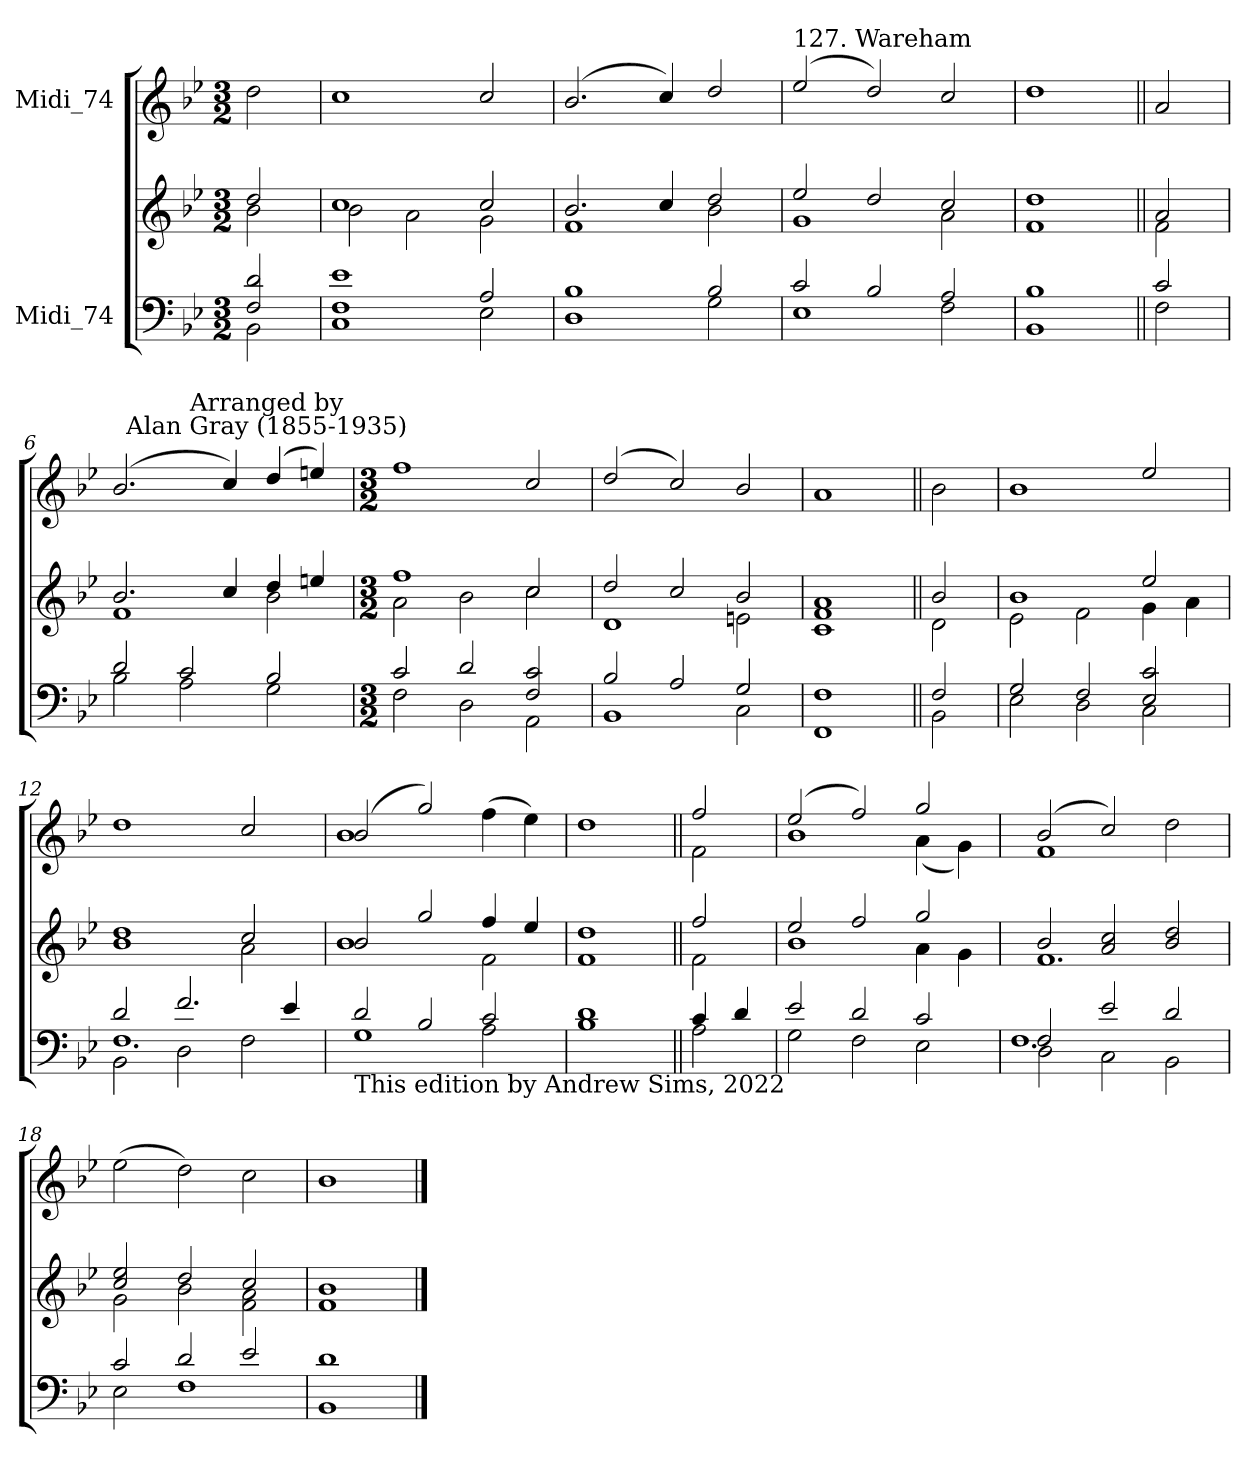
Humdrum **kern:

**kern	**kern	**kern
*part2	*part2	*part1
*staff3	*staff2	*staff1
*I"Midi_74	*	*I"Midi_74
*clefF4	*clefG2	*clefG2
*k[b-e-]	*k[b-e-]	*k[b-e-]
*B-:	*B-:	*B-:
*M3/2	*M3/2	*M3/2
=	=	=
*^	*^	*^
*	*^	*	*^	*	*
2F/ 2d/	2ryy	2BB-\	2dd/	2ryy	2b-\	2dd	2ryy
=1	=1	=1	=1	=1	=1	=1	=1
1F/ 1e-/	1.ryy	1C\	1cc/	1.ryy	2b-\	1cc	1.ryy
.	.	.	.	.	2a\	.	.
2A/	.	2E-\	2cc/	.	2g\	2cc	.
=2	=2	=2	=2	=2	=2	=2	=2
1B-/	1ryy	1D\	2.b-/	1.ryy	1f\	(>2.b-	1.ryy
.	.	.	4cc/	.	.	4cc)	.
2B-/	2ryy	2G\	2dd/	.	2b-\	2dd	.
=3	=3	=3	=3	=3	=3	=3	=3
!	!	!	!	!	!	!LO:TX:a:t=127. Wareham	!
2c/	1.ryy	1E-\	2ee-/	1.ryy	1g\	(>2ee-	1.ryy
2B-/	.	.	2dd/	.	.	2dd)	.
2A/	.	2F\	2cc/	.	2a\	2cc	.
=4	=4	=4	=4	=4	=4	=4	=4
1B-/	1ryy	1BB-\	1dd/	1ryy	1f\	1dd	1ryy
=5||	=5||	=5||	=5||	=5||	=5||	=5||	=5||
2c/	2ryy	2F\	2a/	2ryy	2f\	2a	2ryy
=6	=6	=6	=6	=6	=6	=6	=6
2d/	1.ryy	2B-\	2.b-/	1.ryy	1f\	(>2.b-	1.ryy
2c/	.	2A\	.	.	.	.	.
.	.	.	4cc/	.	.	4cc)	.
!	!	!	!	!	!	!LO:TX:a:cj:t=Arranged by\nAlan Gray (1855-1935)	!
2B-/	.	2G\	4dd/	.	2b-\	(>4dd	.
.	.	.	4een/	.	.	4een)	.
!!LO:LB:g=z	!!
=7	=7	=7	=7	=7	=7	=7	=7
*M3/2	*	*	*M3/2	*	*	*M3/2	*
2c/	1.ryy	2F\	1ff/	1.ryy	2a\	1ff	1.ryy
2d/	.	2D\	.	.	2b-\	.	.
2F/ 2c/	.	2AA\	2cc/	.	2cc\	2cc	.
=8	=8	=8	=8	=8	=8	=8	=8
2B-/	1.ryy	1BB-\	2dd/	1.ryy	1d\	(>2dd	1.ryy
2A/	.	.	2cc/	.	.	2cc)	.
2G/	.	2C\	2b-/	.	2en\	2b-	.
=9	=9	=9	=9	=9	=9	=9	=9
1F/	1ryy	1FF\	1a/	1ryy	1c\ 1f\	1a	1ryy
=10||	=10||	=10||	=10||	=10||	=10||	=10||	=10||
2F/	2ryy	2BB-\	2b-/	2ryy	2d\	2b-	2ryy
=11	=11	=11	=11	=11	=11	=11	=11
2G/	1.ryy	2E-\	1b-/	1.ryy	2e-\	1b-	1.ryy
2F/	.	2D\	.	.	2f\	.	.
2E-/ 2c/	.	2C\	2ee-/	.	4g\	2ee-	.
.	.	.	.	.	4a\	.	.
=12	=12	=12	=12	=12	=12	=12	=12
2d/	1.F\	2BB-\	1dd/	1.ryy	1b-\	1dd	1.ryy
2.f/	.	2D\	.	.	.	.	.
.	.	2F\	2cc/	.	2a\	2cc	.
4e-/	.	.	.	.	.	.	.
!!LO:LB:g=z	!!
=13	=13	=13	=13	=13	=13	=13	=13
!LO:TX:b:t=This edition by Andrew Sims, 2022	!	!	!	!	!	!	!
2d/	1ryy	1G\	2b-/	1ryy	1b-\	(2b-	1b-\
2B-/	.	.	2gg/	.	.	2gg)	.
2c/	4ryy	2A\	4ff/	4ryy	2f\	(>4ff	2ryy
.	4ryy	.	4ee-/	4ryy	.	4ee-)	.
=14	=14	=14	=14	=14	=14	=14	=14
1d/	1ryy	1B-\	1dd/	1ryy	1f\	1dd	1ryy
=15||	=15||	=15||	=15||	=15||	=15||	=15||	=15||
4c/	2ryy	2A\	2ff/	2ryy	2f\	2ff	2f\
4d/	.	.	.	.	.	.	.
=16	=16	=16	=16	=16	=16	=16	=16
2e-/	1.ryy	2G\	2ee-/	1.ryy	1b-\	(>2ee-	1b-\
2d/	.	2F\	2ff/	.	.	2ff)	.
2c/	.	2E-\	2gg/	.	4a\	2gg	(<4a\
.	.	.	.	.	4g\	.	4g\)
=17	=17	=17	=17	=17	=17	=17	=17
2F/	1.F\	2D\	2b-/	1.ryy	1.f\	(>2b-	1f\
2e-/	.	2C\	2a/ 2cc/	.	.	2cc)	.
2d/	.	2BB-\	2b-/ 2dd/	.	.	2dd	2ryy
=18	=18	=18	=18	=18	=18	=18	=18
2c/	1.ryy	2E-\	2cc/ 2ee-/	1.ryy	2g\	(>2ee-	1ryy
2d/	.	1F\	2dd/	.	2b-\	2dd)	.
2e-/	.	.	2cc/	.	2f\ 2a\	2cc	2ryy
=19	=19	=19	=19	=19	=19	=19	=19
1d/	1ryy	1BB-\	1b-/	1ryy	1f\	1b-	1ryy
*v	*v	*v	*	*	*	*v	*v
*	*v	*v	*v	*
==	==	==
*-	*-	*-
